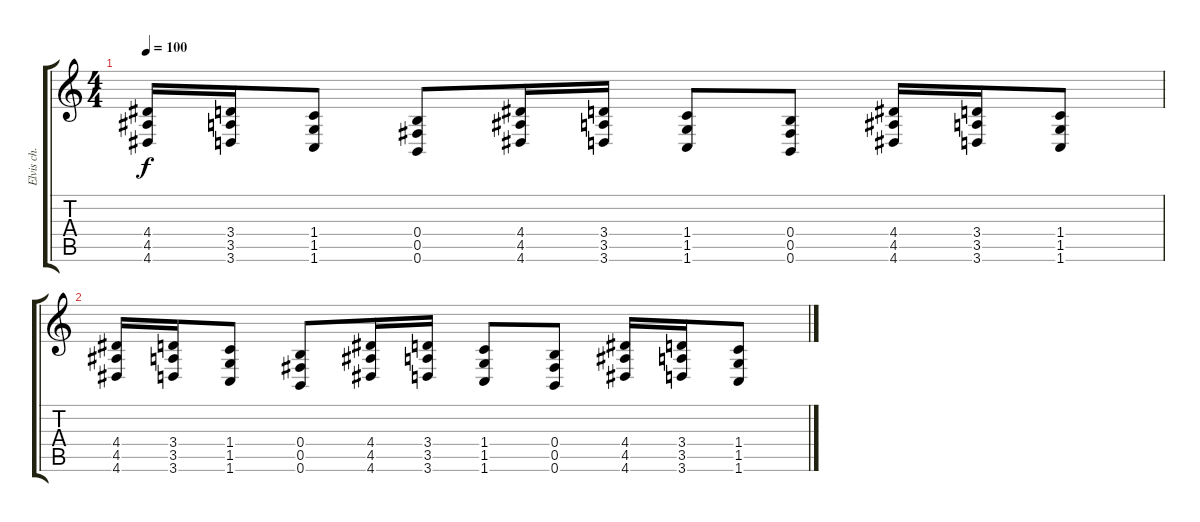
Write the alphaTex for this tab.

\track ("Elvis ch. 2" "Elvis ch. ") {instrument distortionguitar}
\staff {score tabs}
\tuning (Db4 Ab3 E3 B2 Gb2 B1) {hide}
\ts (4 4)
\tempo 100
\clef g2
\ks c
(4.4 4.5 4.6).16{dy f} (3.4 3.5 3.6).16 (1.4 1.5 1.6).8 (0.4 0.5 0.6).8 (4.4 4.5 4.6).16 (3.4 3.5 3.6).16 (1.4 1.5 1.6).8 (0.4 0.5 0.6).8 (4.4 4.5 4.6).16 (3.4 3.5 3.6).16 (1.4 1.5 1.6).8 |
(4.4 4.5 4.6).16 (3.4 3.5 3.6).16 (1.4 1.5 1.6).8 (0.4 0.5 0.6).8 (4.4 4.5 4.6).16 (3.4 3.5 3.6).16 (1.4 1.5 1.6).8 (0.4 0.5 0.6).8 (4.4 4.5 4.6).16 (3.4 3.5 3.6).16 (1.4 1.5 1.6).8
